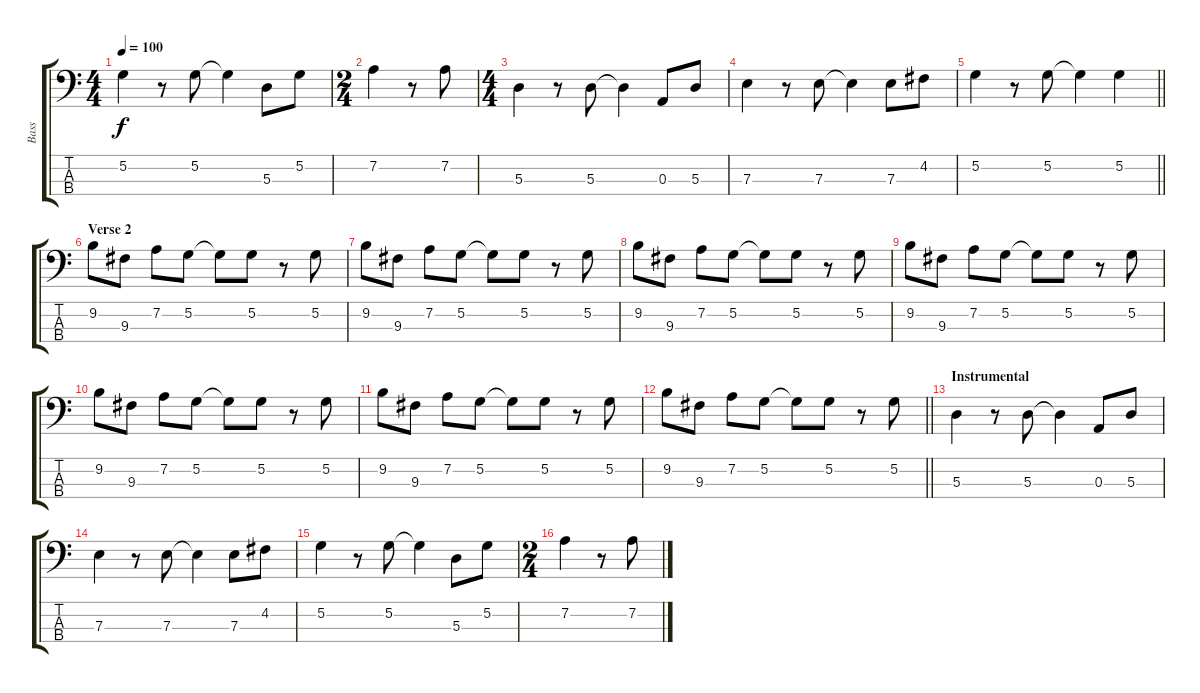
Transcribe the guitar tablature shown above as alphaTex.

\track ("Bass" "Bass") {instrument electricbassfinger}
\staff {score tabs}
\tuning (G2 D2 A1 E1) {hide}
\ts (4 4)
\tempo 100
\clef f4
\ks c
5.2.4{dy f} r.8 5.2.8 5.2{t}.4 5.3.8 5.2.8 |
\ts (2 4)
7.2.4 r.8 7.2.8 |
\ts (4 4)
5.3.4 r.8 5.3.8 5.3{t}.4 0.3.8 5.3.8 |
7.3.4 r.8 7.3.8 7.3{t}.4 7.3.8 4.2.8 |
\barLineRight lightlight
5.2.4 r.8 5.2.8 5.2{t}.4 5.2.4 |
\section ("" "Verse 2")
9.2.8 9.3.8 7.2.8 5.2.8 5.2{t}.8 5.2.8 r.8 5.2.8 |
9.2.8 9.3.8 7.2.8 5.2.8 5.2{t}.8 5.2.8 r.8 5.2.8 |
9.2.8 9.3.8 7.2.8 5.2.8 5.2{t}.8 5.2.8 r.8 5.2.8 |
9.2.8 9.3.8 7.2.8 5.2.8 5.2{t}.8 5.2.8 r.8 5.2.8 |
9.2.8 9.3.8 7.2.8 5.2.8 5.2{t}.8 5.2.8 r.8 5.2.8 |
9.2.8 9.3.8 7.2.8 5.2.8 5.2{t}.8 5.2.8 r.8 5.2.8 |
\barLineRight lightlight
9.2.8 9.3.8 7.2.8 5.2.8 5.2{t}.8 5.2.8 r.8 5.2.8 |
\section ("" "Instrumental")
5.3.4 r.8 5.3.8 5.3{t}.4 0.3.8 5.3.8 |
7.3.4 r.8 7.3.8 7.3{t}.4 7.3.8 4.2.8 |
5.2.4 r.8 5.2.8 5.2{t}.4 5.3.8 5.2.8 |
\ts (2 4)
7.2.4 r.8 7.2.8
